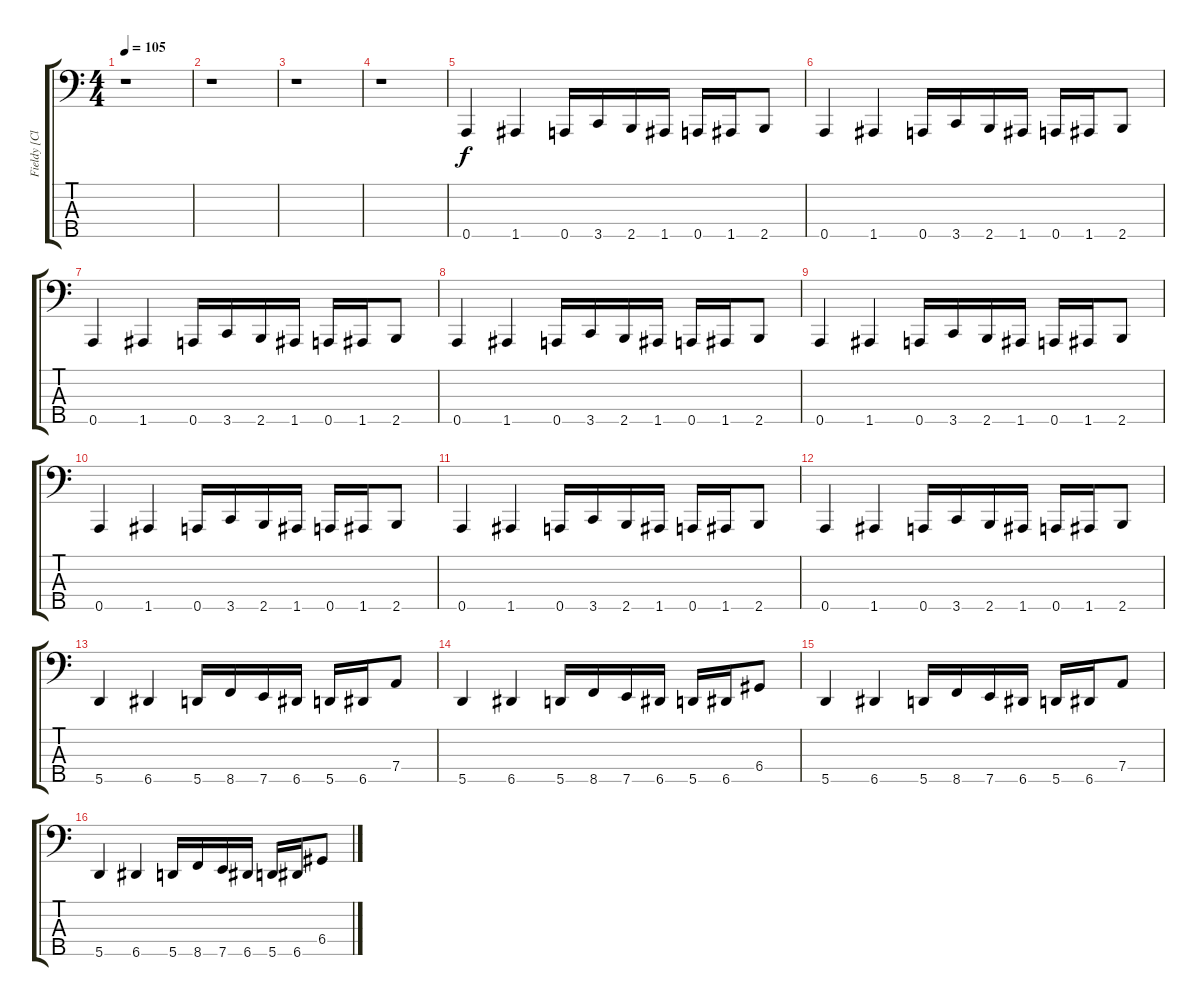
\track ("Fieldy [Clicks]" "Fieldy [Cl") {instrument slapbass1}
\staff {score tabs}
\tuning (F2 C2 G1 D1 A0) {hide}
\ts (4 4)
\tempo 105
\clef f4
\ks c
r.1{dy f instrument slapbass1} |
r.1 |
r.1 |
r.1 |
0.5.4 1.5.4 0.5.16 3.5.16 2.5.16 1.5.16 0.5.16 1.5.16 2.5.8 |
0.5.4 1.5.4 0.5.16 3.5.16 2.5.16 1.5.16 0.5.16 1.5.16 2.5.8 |
0.5.4 1.5.4 0.5.16 3.5.16 2.5.16 1.5.16 0.5.16 1.5.16 2.5.8 |
0.5.4 1.5.4 0.5.16 3.5.16 2.5.16 1.5.16 0.5.16 1.5.16 2.5.8 |
0.5.4 1.5.4 0.5.16 3.5.16 2.5.16 1.5.16 0.5.16 1.5.16 2.5.8 |
0.5.4 1.5.4 0.5.16 3.5.16 2.5.16 1.5.16 0.5.16 1.5.16 2.5.8 |
0.5.4 1.5.4 0.5.16 3.5.16 2.5.16 1.5.16 0.5.16 1.5.16 2.5.8 |
0.5.4 1.5.4 0.5.16 3.5.16 2.5.16 1.5.16 0.5.16 1.5.16 2.5.8 |
5.5.4 6.5.4 5.5.16 8.5.16 7.5.16 6.5.16 5.5.16 6.5.16 7.4.8 |
5.5.4 6.5.4 5.5.16 8.5.16 7.5.16 6.5.16 5.5.16 6.5.16 6.4.8 |
5.5.4 6.5.4 5.5.16 8.5.16 7.5.16 6.5.16 5.5.16 6.5.16 7.4.8 |
5.5.4 6.5.4 5.5.16 8.5.16 7.5.16 6.5.16 5.5.16 6.5.16 6.4.8
